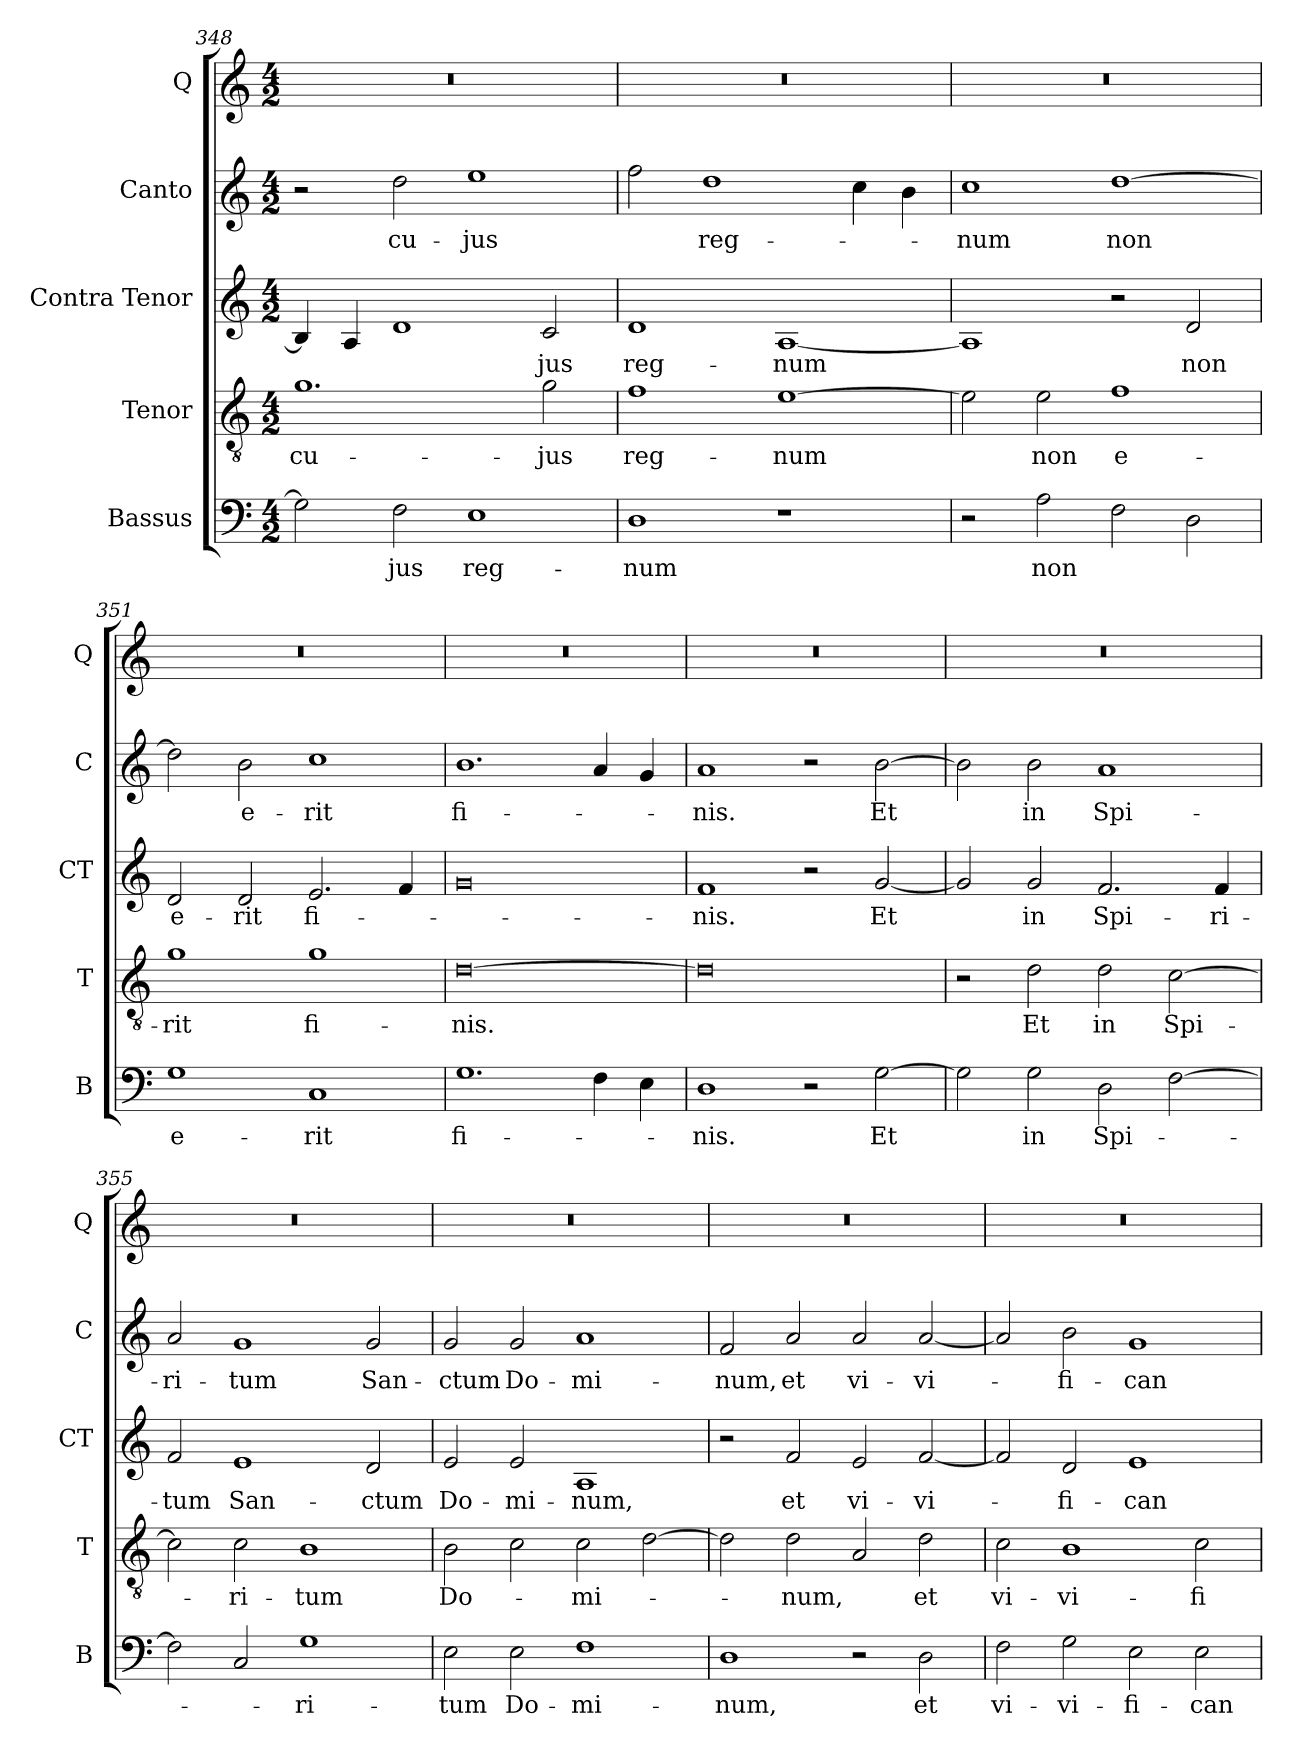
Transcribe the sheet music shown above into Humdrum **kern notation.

**kern	**text	**kern	**text	**kern	**text	**kern	**text	**kern
*part5	*part5	*part4	*part4	*part3	*part3	*part2	*part2	*part1
*staff5	*staff5	*staff4	*staff4	*staff3	*staff3	*staff2	*staff2	*staff1
*I"Bassus	*	*I"Tenor	*	*I"Contra Tenor	*	*I"Canto	*	*I"Q
*I'B	*	*I'T	*	*I'CT	*	*I'C	*	*I'Q
*clefF4	*	*clefGv2	*	*clefG2	*	*clefG2	*	*clefG2
*k[]	*	*k[]	*	*k[]	*	*k[]	*	*k[]
*C:	*	*C:	*	*C:	*	*C:	*	*C:
*M4/2	*	*M4/2	*	*M4/2	*	*M4/2	*	*M4/2
=348	=348	=348	=348	=348	=348	=348	=348	=348
!	!	!	!LO:LY:b	!	!	!	!	!
2G\]	.	1.g	cu-	4B/]	.	2r	.	0r
.	.	.	.	4A/	.	.	.	.
!	!LO:LY:b	!	!	!	!	!	!	!
!	!	!	!	!	!	!	!LO:LY:b	!
2F\	-jus	.	.	1d	.	2dd\	cu-	.
!	!LO:LY:b	!	!	!	!	!	!	!
!	!	!	!	!	!	!	!LO:LY:b	!
1E	reg-	.	.	.	.	1ee	-jus	.
!	!	!	!LO:LY:b	!	!	!	!	!
!	!	!	!	!	!LO:LY:b	!	!	!
.	.	2g\	-jus	2c/	-jus	.	.	.
=349	=349	=349	=349	=349	=349	=349	=349	=349
!	!LO:LY:b	!	!	!	!	!	!	!
!	!	!	!LO:LY:b	!	!	!	!	!
!	!	!	!	!	!LO:LY:b	!	!	!
1D	-num	1f	reg-	1d	reg-	2ff\	.	0r
!	!	!	!	!	!	!	!LO:LY:b	!
.	.	.	.	.	.	1dd	reg-	.
!	!	!	!LO:LY:b	!	!	!	!	!
!	!	!	!	!	!LO:LY:b	!	!	!
1r	.	[1e	-num	[1A	-num	.	.	.
.	.	.	.	.	.	4cc\	.	.
.	.	.	.	.	.	4b\	.	.
=350	=350	=350	=350	=350	=350	=350	=350	=350
!	!	!	!	!	!	!	!LO:LY:b	!
2r	.	2e\]	.	1A]	.	1cc	-num	0r
!	!LO:LY:b	!	!	!	!	!	!	!
!	!	!	!LO:LY:b	!	!	!	!	!
2A\	non	2e\	non	.	.	.	.	.
!	!	!	!LO:LY:b	!	!	!	!	!
!	!	!	!	!	!	!	!LO:LY:b	!
2F\	.	1f	e-	2r	.	[1dd	non	.
!	!	!	!	!	!LO:LY:b	!	!	!
2D\	.	.	.	2d/	non	.	.	.
!!LO:LB:g=z
=351	=351	=351	=351	=351	=351	=351	=351	=351
!	!LO:LY:b	!	!	!	!	!	!	!
!	!	!	!LO:LY:b	!	!	!	!	!
!	!	!	!	!	!LO:LY:b	!	!	!
1G	e-	1g	-rit	2d/	e-	2dd\]	.	0r
!	!	!	!	!	!LO:LY:b	!	!	!
!	!	!	!	!	!	!	!LO:LY:b	!
.	.	.	.	2d/	-rit	2b\	e-	.
!	!LO:LY:b	!	!	!	!	!	!	!
!	!	!	!LO:LY:b	!	!	!	!	!
!	!	!	!	!	!LO:LY:b	!	!	!
!	!	!	!	!	!	!	!LO:LY:b	!
1C	-rit	1g	fi-	2.e/	fi-	1cc	-rit	.
.	.	.	.	4f/	.	.	.	.
=352	=352	=352	=352	=352	=352	=352	=352	=352
!	!LO:LY:b	!	!	!	!	!	!	!
!	!	!	!LO:LY:b	!	!	!	!	!
!	!	!	!	!	!	!	!LO:LY:b	!
1.G	fi-	[0d	-nis.	0g	.	1.b	fi-	0r
4F\	.	.	.	.	.	4a/	.	.
4E\	.	.	.	.	.	4g/	.	.
=353	=353	=353	=353	=353	=353	=353	=353	=353
!	!LO:LY:b	!	!	!	!	!	!	!
!	!	!	!	!	!LO:LY:b	!	!	!
!	!	!	!	!	!	!	!LO:LY:b	!
1D	-nis.	0d]	.	1f	-nis.	1a	-nis.	0r
2r	.	.	.	2r	.	2r	.	.
!	!LO:LY:b	!	!	!	!	!	!	!
!	!	!	!	!	!LO:LY:b	!	!	!
!	!	!	!	!	!	!	!LO:LY:b	!
[2G\	Et	.	.	[2g/	Et	[2b\	Et	.
=354	=354	=354	=354	=354	=354	=354	=354	=354
2G\]	.	2r	.	2g/]	.	2b\]	.	0r
!	!LO:LY:b	!	!	!	!	!	!	!
!	!	!	!LO:LY:b	!	!	!	!	!
!	!	!	!	!	!LO:LY:b	!	!	!
!	!	!	!	!	!	!	!LO:LY:b	!
2G\	in	2d\	Et	2g/	in	2b\	in	.
!	!LO:LY:b	!	!	!	!	!	!	!
!	!	!	!LO:LY:b	!	!	!	!	!
!	!	!	!	!	!LO:LY:b	!	!	!
!	!	!	!	!	!	!	!LO:LY:b	!
2D\	Spi-	2d\	in	2.f/	Spi-	1a	Spi-	.
!	!	!	!LO:LY:b	!	!	!	!	!
[2F\	.	[2c\	Spi-	.	.	.	.	.
!	!	!	!	!	!LO:LY:b	!	!	!
.	.	.	.	4f/	-ri-	.	.	.
=355	=355	=355	=355	=355	=355	=355	=355	=355
!	!	!	!	!	!LO:LY:b	!	!	!
!	!	!	!	!	!	!	!LO:LY:b	!
2F\]	.	2c\]	.	2f/	-tum	2a/	-ri-	0r
!	!	!	!LO:LY:b	!	!	!	!	!
!	!	!	!	!	!LO:LY:b	!	!	!
!	!	!	!	!	!	!	!LO:LY:b	!
2C/	.	2c\	-ri-	1e	San-	1g	-tum	.
!	!LO:LY:b	!	!	!	!	!	!	!
!	!	!	!LO:LY:b	!	!	!	!	!
1G	-ri-	1B	-tum	.	.	.	.	.
!	!	!	!	!	!LO:LY:b	!	!	!
!	!	!	!	!	!	!	!LO:LY:b	!
.	.	.	.	2d/	-ctum	2g/	San-	.
!!LO:LB:g=z
=356	=356	=356	=356	=356	=356	=356	=356	=356
!	!LO:LY:b	!	!	!	!	!	!	!
!	!	!	!LO:LY:b	!	!	!	!	!
!	!	!	!	!	!LO:LY:b	!	!	!
!	!	!	!	!	!	!	!LO:LY:b	!
2E\	-tum	2B\	Do-	2e/	Do-	2g/	-ctum	0r
!	!LO:LY:b	!	!	!	!	!	!	!
!	!	!	!	!	!LO:LY:b	!	!	!
!	!	!	!	!	!	!	!LO:LY:b	!
2E\	Do-	2c\	.	2e/	-mi-	2g/	Do-	.
!	!LO:LY:b	!	!	!	!	!	!	!
!	!	!	!LO:LY:b	!	!	!	!	!
!	!	!	!	!	!LO:LY:b	!	!	!
!	!	!	!	!	!	!	!LO:LY:b	!
1F	-mi-	2c\	-mi-	1A	-num,	1a	-mi-	.
.	.	[2d\	.	.	.	.	.	.
=357	=357	=357	=357	=357	=357	=357	=357	=357
!	!LO:LY:b	!	!	!	!	!	!	!
!	!	!	!	!	!	!	!LO:LY:b	!
1D	-num,	2d\]	.	2r	.	2f/	-num,	0r
!	!	!	!LO:LY:b	!	!	!	!	!
!	!	!	!	!	!LO:LY:b	!	!	!
!	!	!	!	!	!	!	!LO:LY:b	!
.	.	2d\	-num,	2f/	et	2a/	et	.
!	!	!	!	!	!LO:LY:b	!	!	!
!	!	!	!	!	!	!	!LO:LY:b	!
2r	.	2A/	.	2e/	vi-	2a/	vi-	.
!	!LO:LY:b	!	!	!	!	!	!	!
!	!	!	!LO:LY:b	!	!	!	!	!
!	!	!	!	!	!LO:LY:b	!	!	!
!	!	!	!	!	!	!	!LO:LY:b	!
2D\	et	2d\	et	[2f/	-vi-	[2a/	-vi-	.
=358	=358	=358	=358	=358	=358	=358	=358	=358
!	!LO:LY:b	!	!	!	!	!	!	!
!	!	!	!LO:LY:b	!	!	!	!	!
2F\	vi-	2c\	vi-	2f/]	.	2a/]	.	0r
!	!LO:LY:b	!	!	!	!	!	!	!
!	!	!	!LO:LY:b	!	!	!	!	!
!	!	!	!	!	!LO:LY:b	!	!	!
!	!	!	!	!	!	!	!LO:LY:b	!
2G\	-vi-	1B	-vi-	2d/	-fi-	2b\	-fi-	.
!	!LO:LY:b	!	!	!	!	!	!	!
!	!	!	!	!	!LO:LY:b	!	!	!
!	!	!	!	!	!	!	!LO:LY:b	!
2E\	-fi-	.	.	1e	-can-	1g	-can-	.
!	!LO:LY:b	!	!	!	!	!	!	!
!	!	!	!LO:LY:b	!	!	!	!	!
2E\	-can-	2c\	-fi-	.	.	.	.	.
=	=	=	=	=	=	=	=	=
*-	*-	*-	*-	*-	*-	*-	*-	*-
